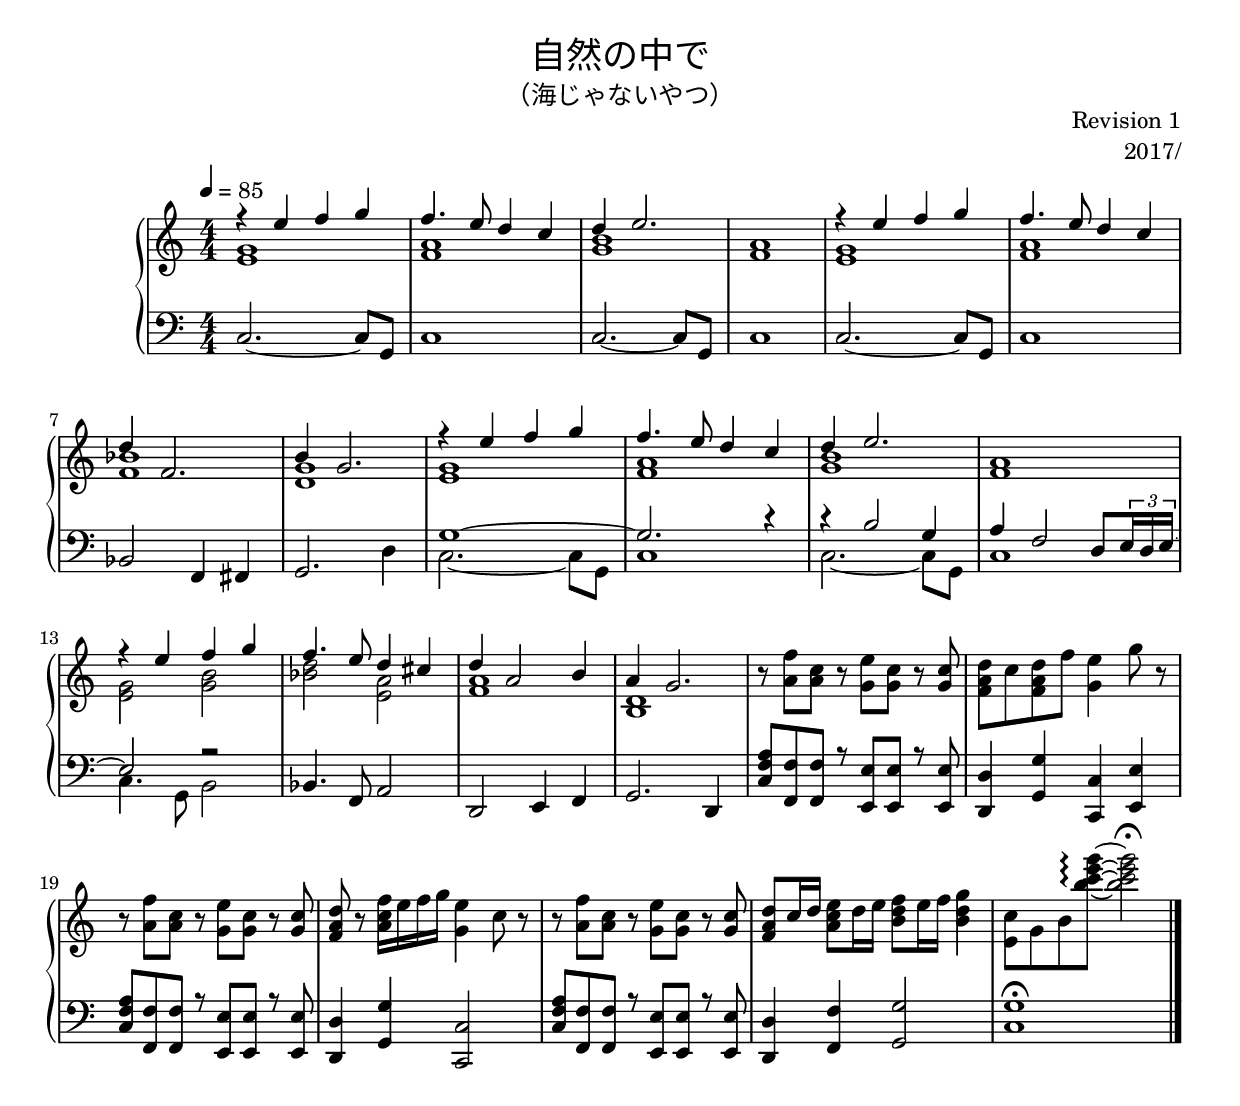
\version "2.19.59"

\include "stylesheet.ily"

cleft = \change Staff = "left"
ccenter = \change Staff = "center"
cright = \change Staff = "right"

\header {
  title = "自然の中で"
  nickname = "（海じゃないやつ）"
  revision = "Revision 1"
  date = "2017/"
}

\paper {
}

global = {
  \tempo 4=85
  \key c \major
  s1*23 \bar "|."
}

right = << \global \relative {
  \clef treble
  << { r4 e'' f g | f4. e8 d4 c | d4 e2. } \\ { <e, g>1 | <f a> | <g b> | <f a> } >>
  << { r4 e' f g | f4. e8 d4 c | d4 f,2. | b4 g2. } \\ { <e g>1 | <f a> | <f bes> | <d g> } >>
  << { r4 e' f g | f4. e8 d4 c | d4 e2. } \\ { <e, g>1 | <f a> | <g b> | <f a> } >>
  << { r4 e' f g | f4. e8 d4 cis | d4 a2 b4 | a4 g2. } \\ { <e g>2 <g b> | <bes d> <e, a> | <f a>1 | <b, d> } >>

  r8 <a' f'> <a c> r <g e'> <g c> r <g c> | <f a d> c' <f, a d> f' <g, e'>4 g'8 r |
  r8 <a, f'> <a c> r <g e'> <g c> r <g c> | <f a d> r <a c f>16 e' f g <g, e'>4 c8 r |
  r8 <a f'> <a c> r <g e'> <g c> r <g c> | <f a d> c'16 d <a c e>8 d16 e <b d f>8 e16 f <b, d g>4 |
  <e, c'>8 g b <b' c e g>\arpeggio ~ q2\fermata |
} >>

left = << \global \relative {
  \clef bass
  c2. ~ c8 g | c1 | c2. ~ c8 g | c1 |
  c2. ~ c8 g | c1 | bes2 f4 fis | g2. d'4 |
  << { \voiceOne g1 ~ | g2. r4 | r b2 g4 | a f2 d8 \tuplet 3/2 { e16 d e ~ } } \new Voice { \voiceTwo c2. ~ c8 g | c1 | c2. ~ c8 g | c1 | } >>
  << { \voiceOne e2 r2 } \new Voice { \voiceTwo c4. g8 b2 | \oneVoice bes4. f8 a2 | d,2 e4 f | g2. d4 } >>

  <c' f a>8 <f, f'> q r <e e'> q r q | <d d'>4 <g g'> <c, c'>4 <e e'> |
  <c' f a>8 <f, f'> q r <e e'> q r q | <d d'>4 <g g'> <c, c'>2 |
  <c' f a>8 <f, f'> q r <e e'> q r q | <d d'>4 <f f'> <g g'>2 |
  <c g'>1\fermata
} >>

dynamics = {

}

pedal = {

}

\score {
  <<
    \new PianoStaff \with {
      connectArpeggios = ##t
    } <<
      \new Staff = "right" \right
      \new PianoDynamics = "dynamics" \dynamics
      \new Staff = "left" \left
      \new PianoPedal = "pedal" \pedal
    >>
  >>
  \layout {}
  \midi {}
}